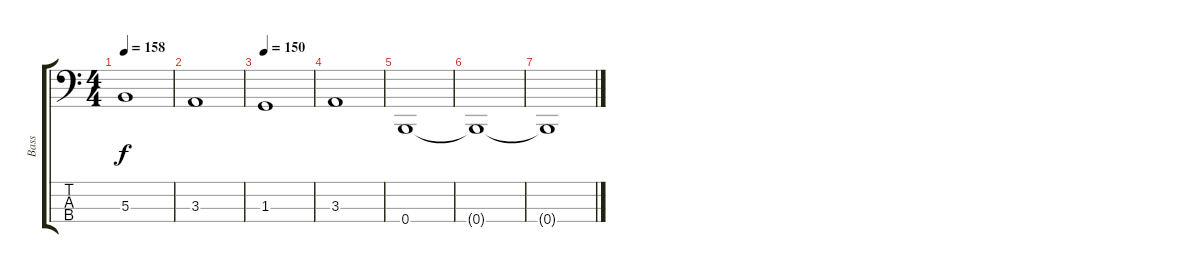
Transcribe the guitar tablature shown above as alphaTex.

\track ("Bass" "Bass") {instrument electricbassfinger}
\staff {score tabs}
\tuning (E2 B1 Gb1 B0) {hide}
\ts (4 4)
\tempo 158
\clef f4
\ks c
5.3.1{dy f} |
3.3.1 |
\tempo 150
1.3.1 |
3.3.1 |
0.4.1 |
0.4{t}.1 |
0.4{t}.1
